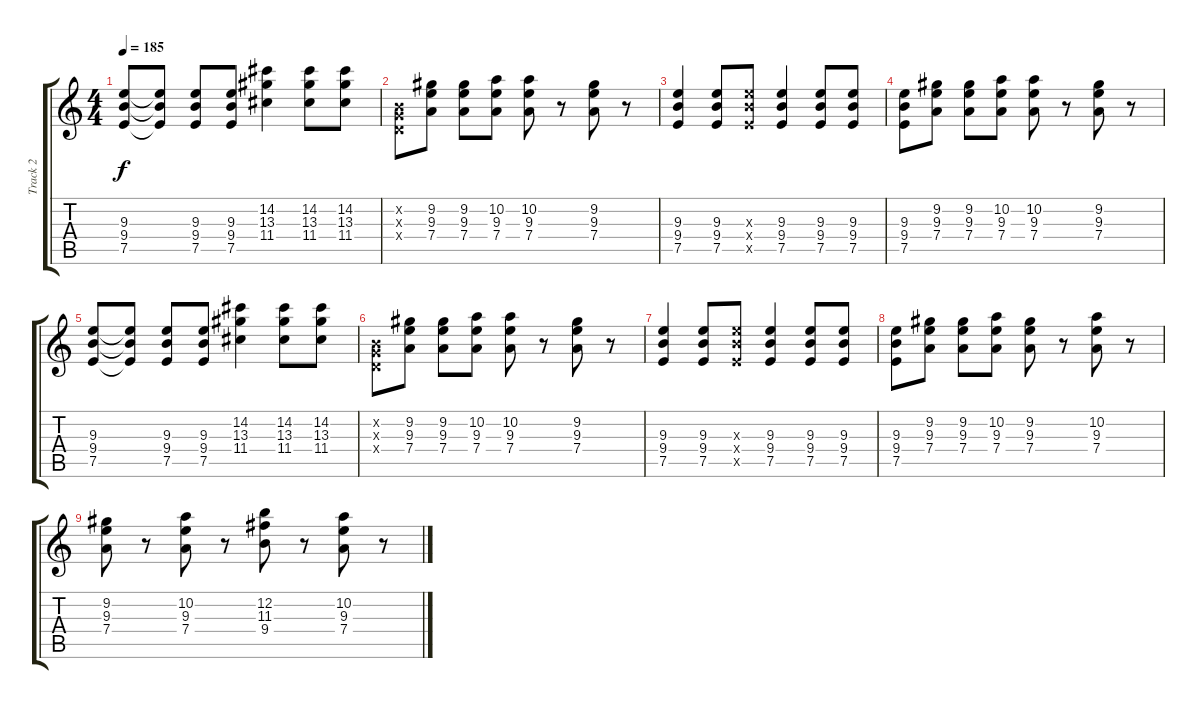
\track ("Track 2" "Track 2") {instrument overdrivenguitar}
\staff {score tabs}
\tuning (E4 B3 G3 D3 A2 E2) {hide}
\ts (4 4)
\tempo 185
\clef g2
\ks c
(9.3 9.4 7.5).8{dy f} (9.3{t} 9.4{t} 7.5{t}).8 (9.3 9.4 7.5).8 (9.3 9.4 7.5).8 (14.2 13.3 11.4).4 (14.2 13.3 11.4).8 (14.2 13.3 11.4).8 |
(0.2{x} 0.3{x} 0.4{x}).8 (9.2 9.3 7.4).8 (9.2 9.3 7.4).8 (10.2 9.3 7.4).8 (10.2 9.3 7.4).8 r.8 (9.2 9.3 7.4).8 r.8 |
(9.3 9.4 7.5).4 (9.3 9.4 7.5).8 (9.3{x} 9.4{x} 7.5{x}).8 (9.3 9.4 7.5).4 (9.3 9.4 7.5).8 (9.3 9.4 7.5).8 |
(9.3 9.4 7.5).8 (9.2 9.3 7.4).8 (9.2 9.3 7.4).8 (10.2 9.3 7.4).8 (10.2 9.3 7.4).8 r.8 (9.2 9.3 7.4).8 r.8 |
(9.3 9.4 7.5).8 (9.3{t} 9.4{t} 7.5{t}).8 (9.3 9.4 7.5).8 (9.3 9.4 7.5).8 (14.2 13.3 11.4).4 (14.2 13.3 11.4).8 (14.2 13.3 11.4).8 |
(0.2{x} 0.3{x} 0.4{x}).8 (9.2 9.3 7.4).8 (9.2 9.3 7.4).8 (10.2 9.3 7.4).8 (10.2 9.3 7.4).8 r.8 (9.2 9.3 7.4).8 r.8 |
(9.3 9.4 7.5).4 (9.3 9.4 7.5).8 (9.3{x} 9.4{x} 7.5{x}).8 (9.3 9.4 7.5).4 (9.3 9.4 7.5).8 (9.3 9.4 7.5).8 |
(9.3 9.4 7.5).8 (9.2 9.3 7.4).8 (9.2 9.3 7.4).8 (10.2 9.3 7.4).8 (9.2 9.3 7.4).8 r.8 (10.2 9.3 7.4).8 r.8 |
(9.2 9.3 7.4).8 r.8 (10.2 9.3 7.4).8 r.8 (12.2 11.3 9.4).8 r.8 (10.2 9.3 7.4).8 r.8
